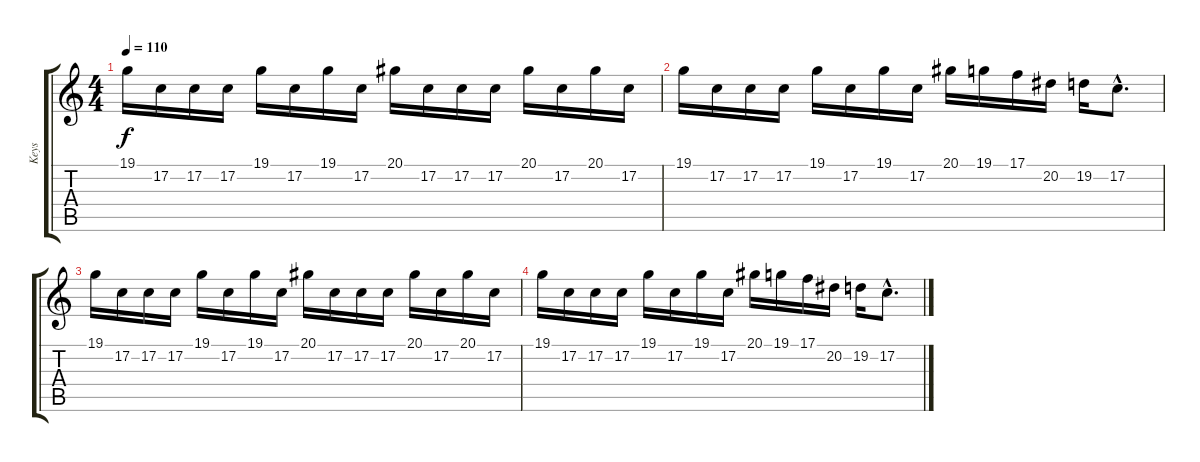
\track ("Keys" "Keys") {instrument fx5brightness}
\staff {score tabs}
\tuning (C4 G3 Eb3 Bb2 F2 C2) {hide}
\ts (4 4)
\tempo 110
\clef g2
\ks c
19.1.16{dy f} 17.2.16 17.2.16 17.2.16 19.1.16 17.2.16 19.1.16 17.2.16 20.1.16 17.2.16 17.2.16 17.2.16 20.1.16 17.2.16 20.1.16 17.2.16 |
19.1.16 17.2.16 17.2.16 17.2.16 19.1.16 17.2.16 19.1.16 17.2.16 20.1.16 19.1.16 17.1.16 20.2.16 19.2.16 17.2{hac}.8{d} |
19.1.16 17.2.16 17.2.16 17.2.16 19.1.16 17.2.16 19.1.16 17.2.16 20.1.16 17.2.16 17.2.16 17.2.16 20.1.16 17.2.16 20.1.16 17.2.16 |
19.1.16 17.2.16 17.2.16 17.2.16 19.1.16 17.2.16 19.1.16 17.2.16 20.1.16 19.1.16 17.1.16 20.2.16 19.2.16 17.2{hac}.8{d}
